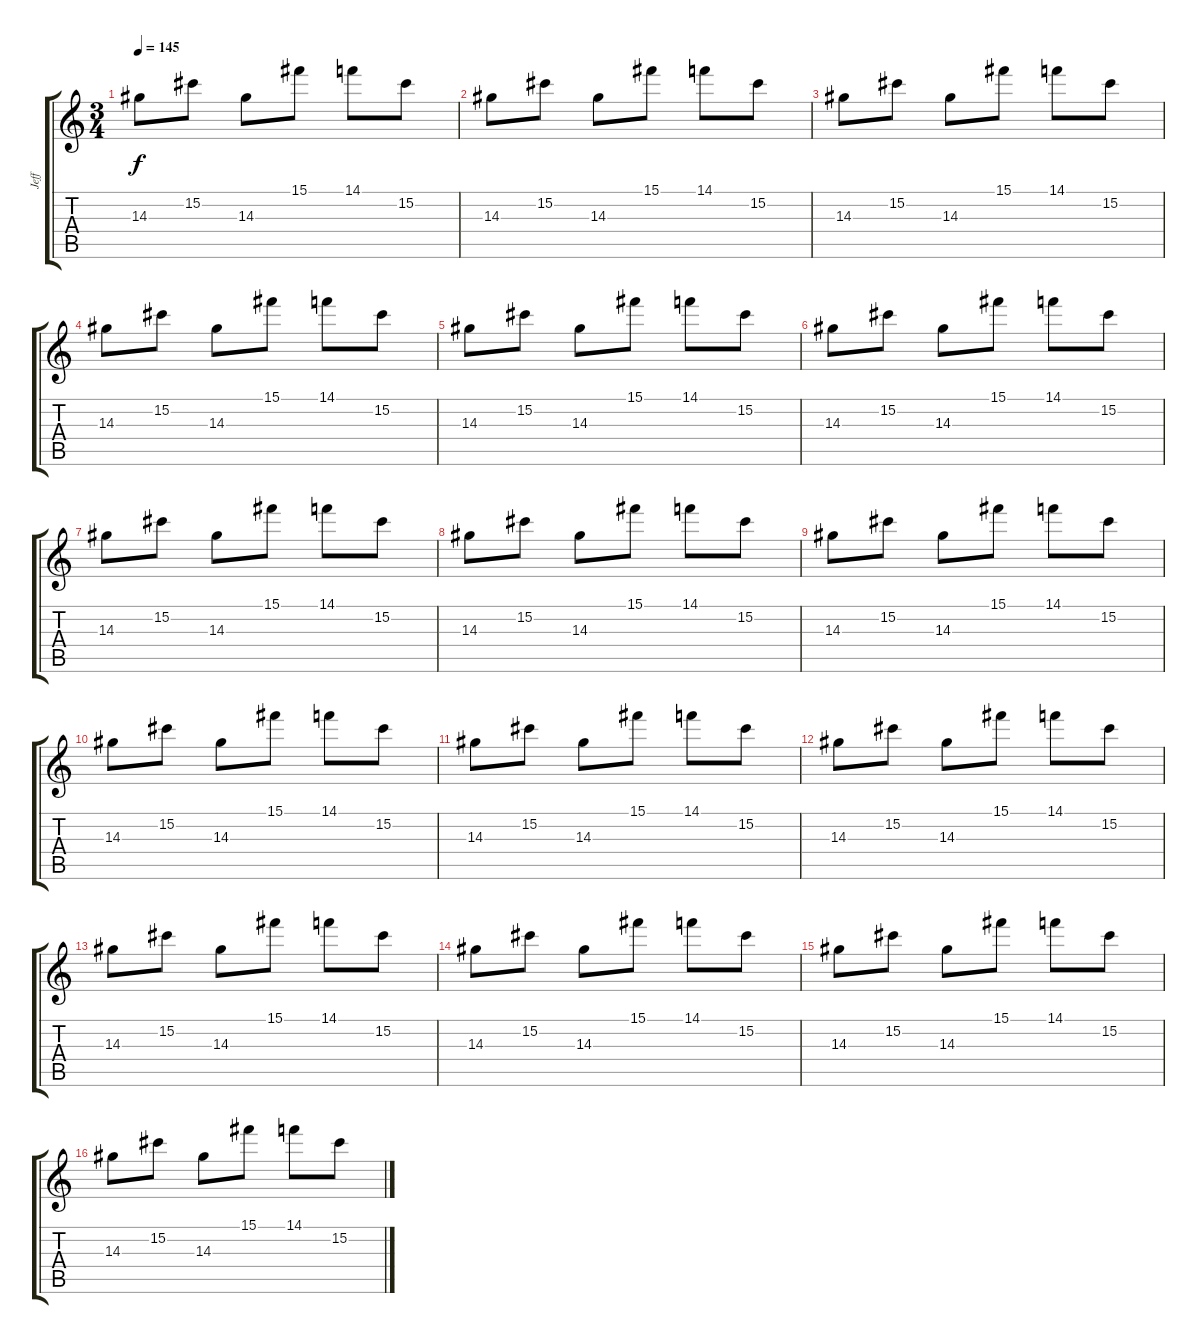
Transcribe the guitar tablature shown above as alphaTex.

\track ("Jeff" "Jeff") {instrument overdrivenguitar}
\staff {score tabs}
\tuning (Eb4 Bb3 Gb3 Db3 Ab2 Eb2) {hide}
\ts (3 4)
\tempo 145
\clef g2
\ks c
14.3.8{dy f} 15.2.8 14.3.8 15.1.8 14.1.8 15.2.8 |
14.3.8 15.2.8 14.3.8 15.1.8 14.1.8 15.2.8 |
14.3.8 15.2.8 14.3.8 15.1.8 14.1.8 15.2.8 |
14.3.8 15.2.8 14.3.8 15.1.8 14.1.8 15.2.8 |
14.3.8 15.2.8 14.3.8 15.1.8 14.1.8 15.2.8 |
14.3.8 15.2.8 14.3.8 15.1.8 14.1.8 15.2.8 |
14.3.8 15.2.8 14.3.8 15.1.8 14.1.8 15.2.8 |
14.3.8 15.2.8 14.3.8 15.1.8 14.1.8 15.2.8 |
14.3.8 15.2.8 14.3.8 15.1.8 14.1.8 15.2.8 |
14.3.8 15.2.8 14.3.8 15.1.8 14.1.8 15.2.8 |
14.3.8 15.2.8 14.3.8 15.1.8 14.1.8 15.2.8 |
14.3.8 15.2.8 14.3.8 15.1.8 14.1.8 15.2.8 |
14.3.8 15.2.8 14.3.8 15.1.8 14.1.8 15.2.8 |
14.3.8 15.2.8 14.3.8 15.1.8 14.1.8 15.2.8 |
14.3.8 15.2.8 14.3.8 15.1.8 14.1.8 15.2.8 |
14.3.8 15.2.8 14.3.8 15.1.8 14.1.8 15.2.8
